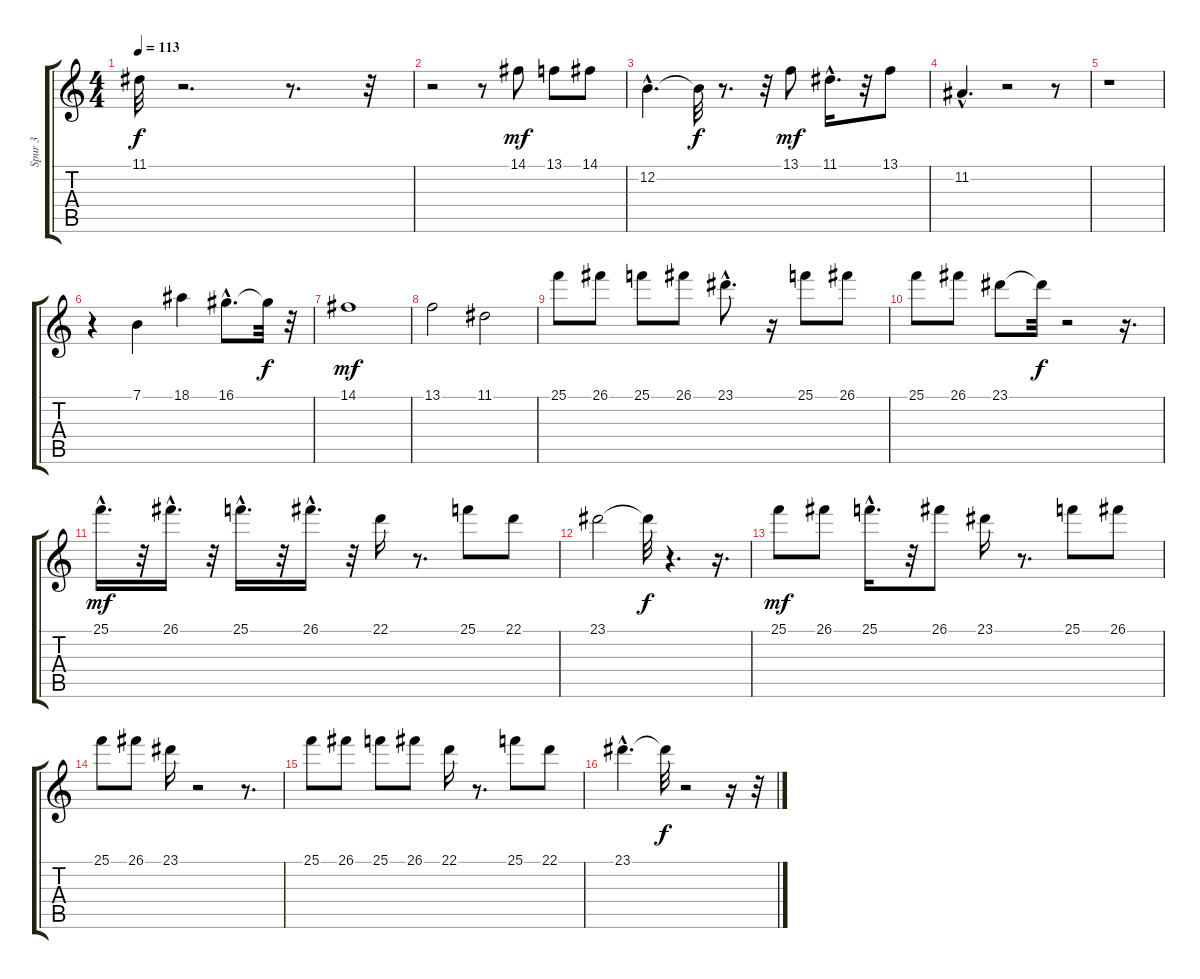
\track ("Spur 3" "Spur 3") {instrument electricpiano2}
\staff {score tabs}
\tuning (E4 B3 G3 D3 A2 E2) {hide}
\ts (4 4)
\tempo 113
\clef g2
\ks c
11.1{t}.32{dy f} r.2{d} r.8{d} r.32 |
r.2 r.8 14.1.8{dy mf} 13.1.8 14.1.8 |
12.2{hac}.4{d} 12.2{t}.32{dy f} r.8{d} r.32 13.1.8{dy mf} 11.1{hac}.16{d} r.32 13.1.8 |
11.2{hac}.4{d} r.2 r.8 |
r.1 |
r.4 7.1.4 18.1.4 16.1{hac}.8{d} 16.1{t}.32{dy f} r.32 |
14.1.1{dy mf} |
13.1.2 11.1.2 |
25.1.8 26.1.8 25.1.8 26.1.8 23.1{hac}.8{d} r.16 25.1.8 26.1.8 |
25.1.8 26.1.8 23.1.8 23.1{t}.32{dy f} r.2 r.16{d} |
25.1{hac}.16{d dy mf} r.32 26.1{hac}.16{d} r.32 25.1{hac}.16{d} r.32 26.1{hac}.16{d} r.32 22.1.16 r.8{d} 25.1.8 22.1.8 |
23.1.2 23.1{t}.32{dy f} r.4{d} r.16{d} |
25.1.8{dy mf} 26.1.8 25.1{hac}.16{d} r.32 26.1.8 23.1.16 r.8{d} 25.1.8 26.1.8 |
25.1.8 26.1.8 23.1.16 r.2 r.8{d} |
25.1.8 26.1.8 25.1.8 26.1.8 22.1.16 r.8{d} 25.1.8 22.1.8 |
23.1{hac}.4{d} 23.1{t}.32{dy f} r.2 r.16 r.32
